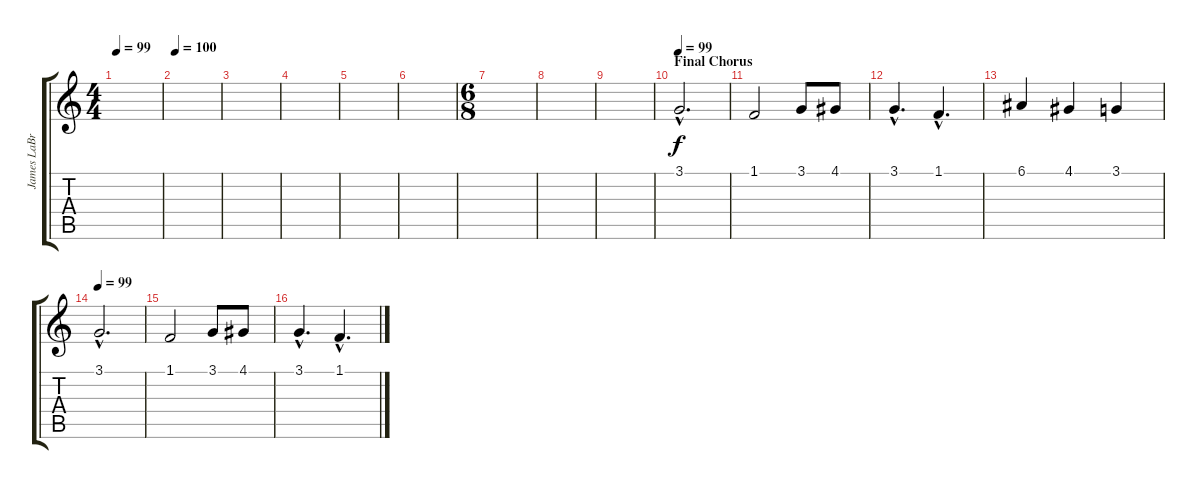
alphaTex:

\track ("James LaBrie" "James LaBr") {instrument brasssection}
\staff {score tabs}
\tuning (E4 B3 G3 D3 A2 E2) {hide}
\ts (4 4)
\tempo 99
\clef g2
\ks c
|
\tempo 100
|
|
|
|
|
\ts (6 8)
|
|
|
\section ("" "Final Chorus")
\tempo 99
3.1{hac}.2{d} |
1.1.2 3.1.8 4.1.8 |
3.1{hac}.4{d} 1.1{hac}.4{d} |
6.1.4 4.1.4 3.1.4 |
\tempo 99
3.1{hac}.2{d} |
1.1.2 3.1.8 4.1.8 |
3.1{hac}.4{d} 1.1{hac}.4{d}
